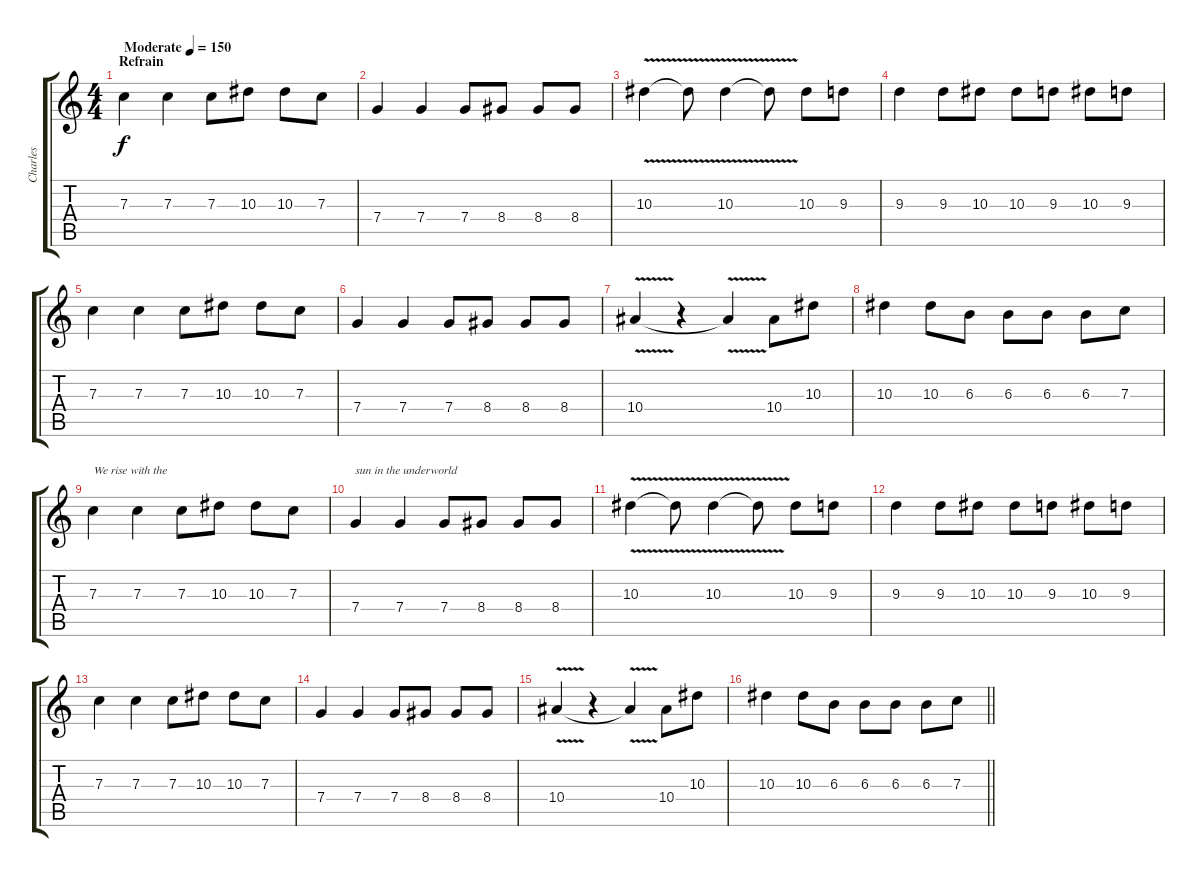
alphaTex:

\track ("Charles" "Charles") {instrument distortionguitar}
\staff {score tabs}
\tuning (D4 A3 F3 C3 G2 D2) {hide}
\ts (4 4)
\section ("" "Refrain")
\tempo (150 "Moderate")
\clef g2
\ks c
7.3.4{dy f instrument distortionguitar} 7.3.4 7.3.8 10.3.8 10.3.8 7.3.8 |
7.4.4 7.4.4 7.4.8 8.4.8 8.4.8 8.4.8 |
10.3{v}.4 10.3{t}.8 10.3{v}.4 10.3{t}.8 10.3.8 9.3.8 |
9.3.4 9.3.8 10.3.8 10.3.8 9.3.8 10.3.8 9.3.8 |
7.3.4 7.3.4 7.3.8 10.3.8 10.3.8 7.3.8 |
7.4.4 7.4.4 7.4.8 8.4.8 8.4.8 8.4.8 |
10.4{v}.4 r.4 10.4{t}.4 10.4.8 10.3.8 |
10.3.4 10.3.8 6.3.8 6.3.8 6.3.8 6.3.8 7.3.8 |
7.3.4{txt "We rise with the"} 7.3.4 7.3.8 10.3.8 10.3.8 7.3.8 |
7.4.4{txt "sun in the underworld"} 7.4.4 7.4.8 8.4.8 8.4.8 8.4.8 |
10.3{v}.4 10.3{t}.8 10.3{v}.4 10.3{t}.8 10.3.8 9.3.8 |
9.3.4 9.3.8 10.3.8 10.3.8 9.3.8 10.3.8 9.3.8 |
7.3.4 7.3.4 7.3.8 10.3.8 10.3.8 7.3.8 |
7.4.4 7.4.4 7.4.8 8.4.8 8.4.8 8.4.8 |
10.4{v}.4 r.4 10.4{t}.4 10.4.8 10.3.8 |
\barLineRight lightlight
10.3.4 10.3.8 6.3.8 6.3.8 6.3.8 6.3.8 7.3.8
